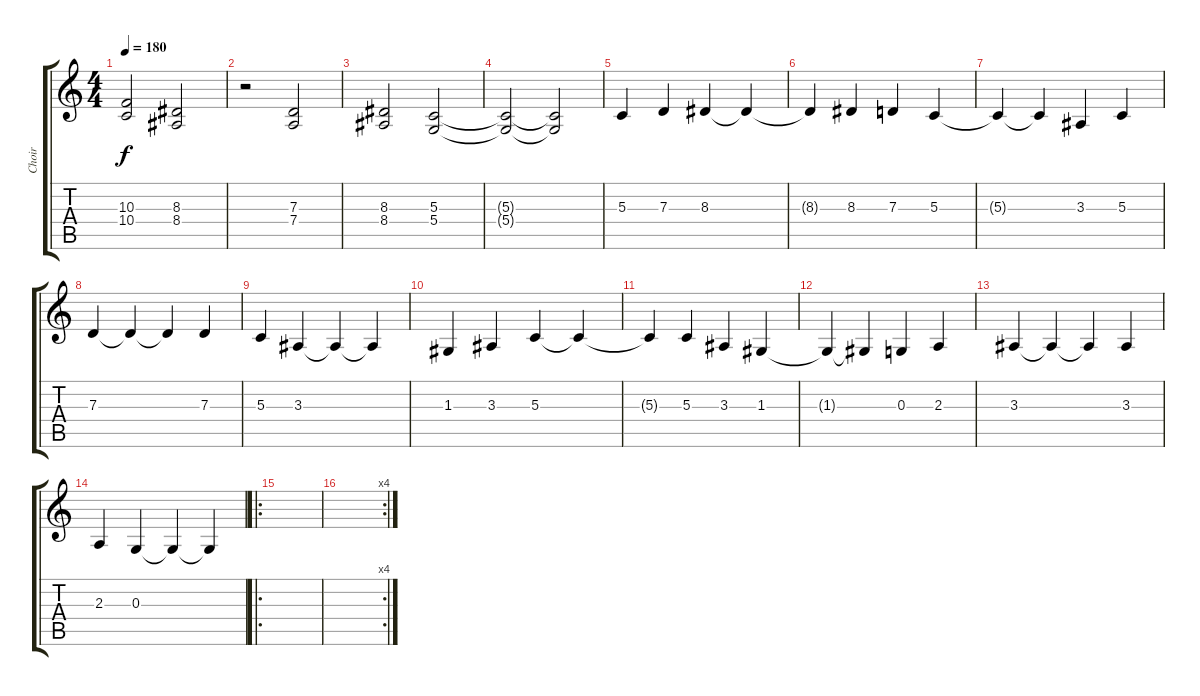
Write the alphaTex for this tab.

\track ("Choir" "Choir") {instrument fx7echoes}
\staff {score tabs}
\tuning (E4 B3 G3 D3 A2 E2) {hide}
\ts (4 4)
\tempo 180
\clef g2
\ks c
(10.3 10.4).2{dy f} (8.3 8.4).2 |
r.2 (7.3 7.4).2 |
(8.3 8.4).2 (5.3 5.4).2 |
(5.3{t} 5.4{t}).2 (5.3{t} 5.4{t}).2 |
5.3.4 7.3.4 8.3.4 8.3{t}.4 |
8.3{t}.4 8.3.4 7.3.4 5.3.4 |
5.3{t}.4 5.3{t}.4 3.3.4 5.3.4 |
7.3.4 7.3{t}.4 7.3{t}.4 7.3.4 |
5.3.4 3.3.4 3.3{t}.4 3.3{t}.4 |
1.3.4 3.3.4 5.3.4 5.3{t}.4 |
5.3{t}.4 5.3.4 3.3.4 1.3.4 |
1.3{t}.4 1.3{t}.4 0.3.4 2.3.4 |
3.3.4 3.3{t}.4 3.3{t}.4 3.3.4 |
2.3.4 0.3.4 0.3{t}.4 0.3{t}.4 |
\ro
|
\rc 4
